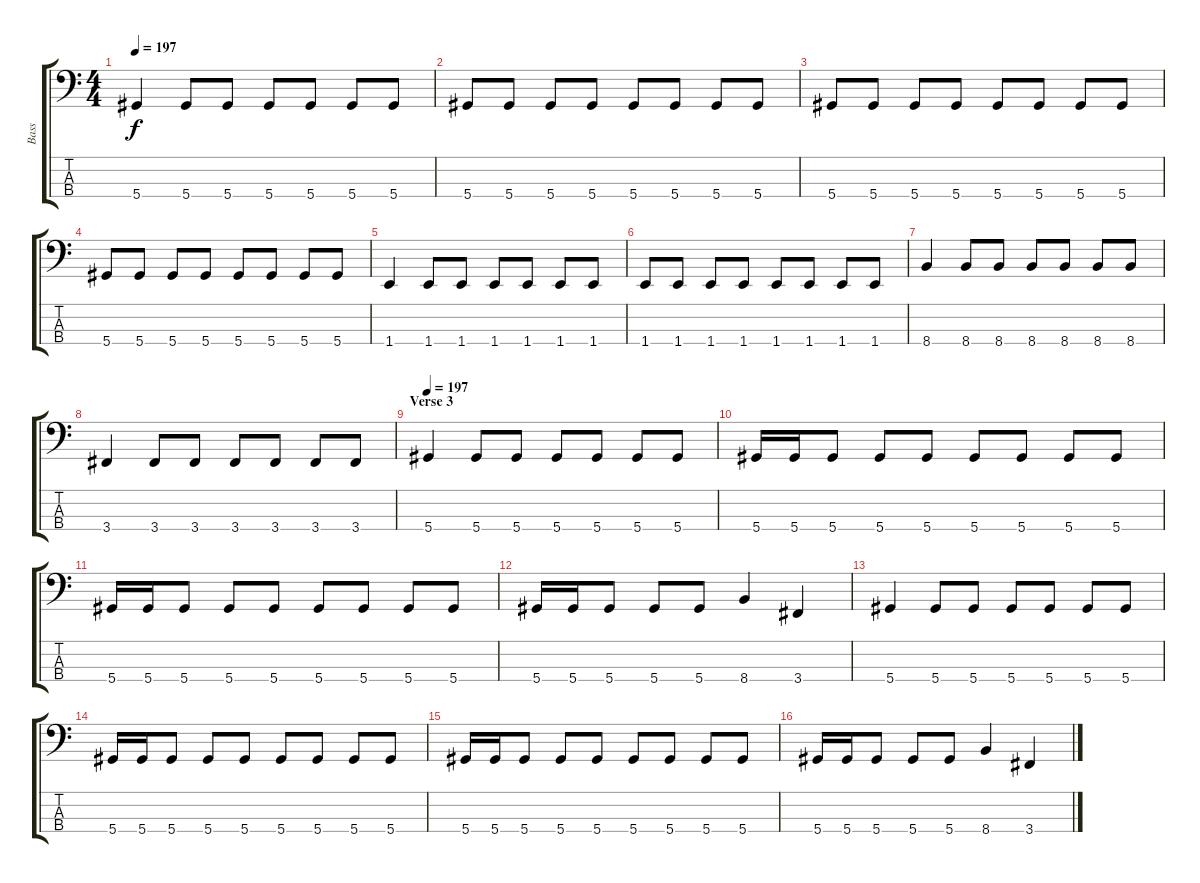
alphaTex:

\track ("Bass" "Bass") {instrument slapbass1}
\staff {score tabs}
\tuning (Gb2 Db2 Ab1 Eb1) {hide}
\ts (4 4)
\tempo 197
\clef f4
\ks c
5.4.4{dy f} 5.4.8 5.4.8 5.4.8 5.4.8 5.4.8 5.4.8 |
5.4.8 5.4.8 5.4.8 5.4.8 5.4.8 5.4.8 5.4.8 5.4.8 |
5.4.8 5.4.8 5.4.8 5.4.8 5.4.8 5.4.8 5.4.8 5.4.8 |
5.4.8 5.4.8 5.4.8 5.4.8 5.4.8 5.4.8 5.4.8 5.4.8 |
1.4.4 1.4.8 1.4.8 1.4.8 1.4.8 1.4.8 1.4.8 |
1.4.8 1.4.8 1.4.8 1.4.8 1.4.8 1.4.8 1.4.8 1.4.8 |
8.4.4 8.4.8 8.4.8 8.4.8 8.4.8 8.4.8 8.4.8 |
3.4.4 3.4.8 3.4.8 3.4.8 3.4.8 3.4.8 3.4.8 |
\section ("" "Verse 3")
\tempo 197
5.4.4{volume 10 instrument slapbass1} 5.4.8 5.4.8 5.4.8 5.4.8 5.4.8 5.4.8 |
5.4.16 5.4.16 5.4.8 5.4.8 5.4.8 5.4.8 5.4.8 5.4.8 5.4.8 |
5.4.16 5.4.16 5.4.8 5.4.8 5.4.8 5.4.8 5.4.8 5.4.8 5.4.8 |
5.4.16 5.4.16 5.4.8 5.4.8 5.4.8 8.4.4 3.4.4 |
5.4.4 5.4.8 5.4.8 5.4.8 5.4.8 5.4.8 5.4.8 |
5.4.16 5.4.16 5.4.8 5.4.8 5.4.8 5.4.8 5.4.8 5.4.8 5.4.8 |
5.4.16 5.4.16 5.4.8 5.4.8 5.4.8 5.4.8 5.4.8 5.4.8 5.4.8 |
5.4.16 5.4.16 5.4.8 5.4.8 5.4.8 8.4.4 3.4.4
